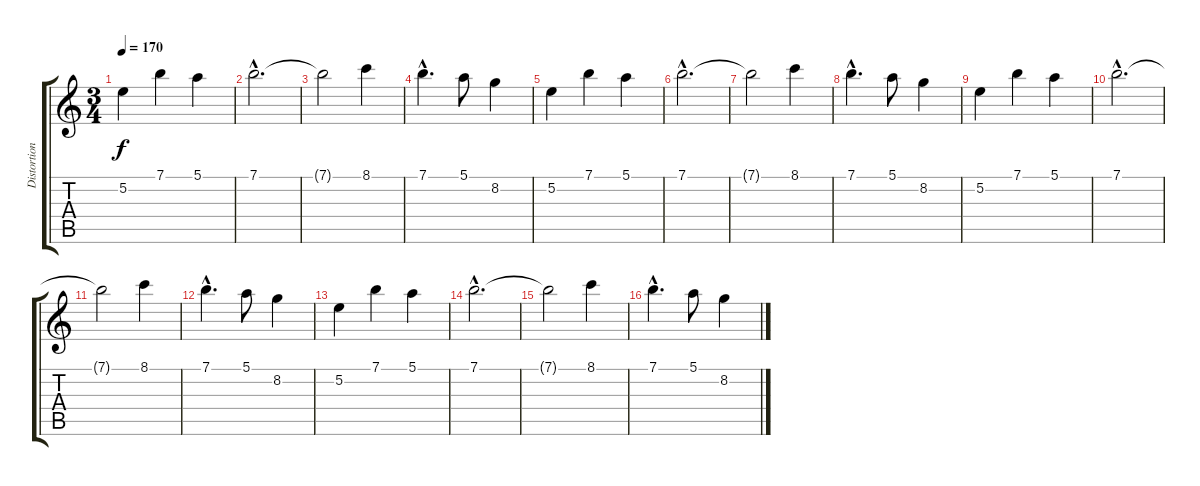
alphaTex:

\track ("Distortion Lead" "Distortion") {instrument distortionguitar}
\staff {score tabs}
\tuning (E4 B3 G3 D3 A2 E2) {hide}
\ts (3 4)
\tempo 170
\clef g2
\ks c
5.2.4{dy f} 7.1.4 5.1.4 |
7.1{hac}.2{d} |
7.1{t}.2 8.1.4 |
7.1{hac}.4{d} 5.1.8 8.2.4 |
5.2.4 7.1.4 5.1.4 |
7.1{hac}.2{d} |
7.1{t}.2 8.1.4 |
7.1{hac}.4{d} 5.1.8 8.2.4 |
5.2.4 7.1.4 5.1.4 |
7.1{hac}.2{d} |
7.1{t}.2 8.1.4 |
7.1{hac}.4{d} 5.1.8 8.2.4 |
5.2.4 7.1.4 5.1.4 |
7.1{hac}.2{d} |
7.1{t}.2 8.1.4 |
7.1{hac}.4{d} 5.1.8 8.2.4
